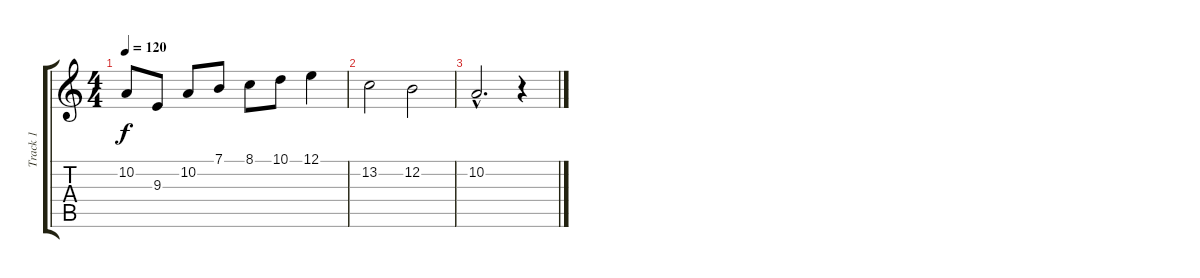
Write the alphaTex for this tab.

\track ("Track 1" "Track 1") {instrument stringensemble2}
\staff {score tabs}
\tuning (E4 B3 G3 D3 A2 E2) {hide}
\ts (4 4)
\tempo 120
\clef g2
\ks c
10.2.8{dy f volume 16} 9.3.8 10.2.8 7.1.8 8.1.8 10.1.8 12.1.4 |
13.2.2 12.2.2 |
10.2{hac}.2{d} r.4
